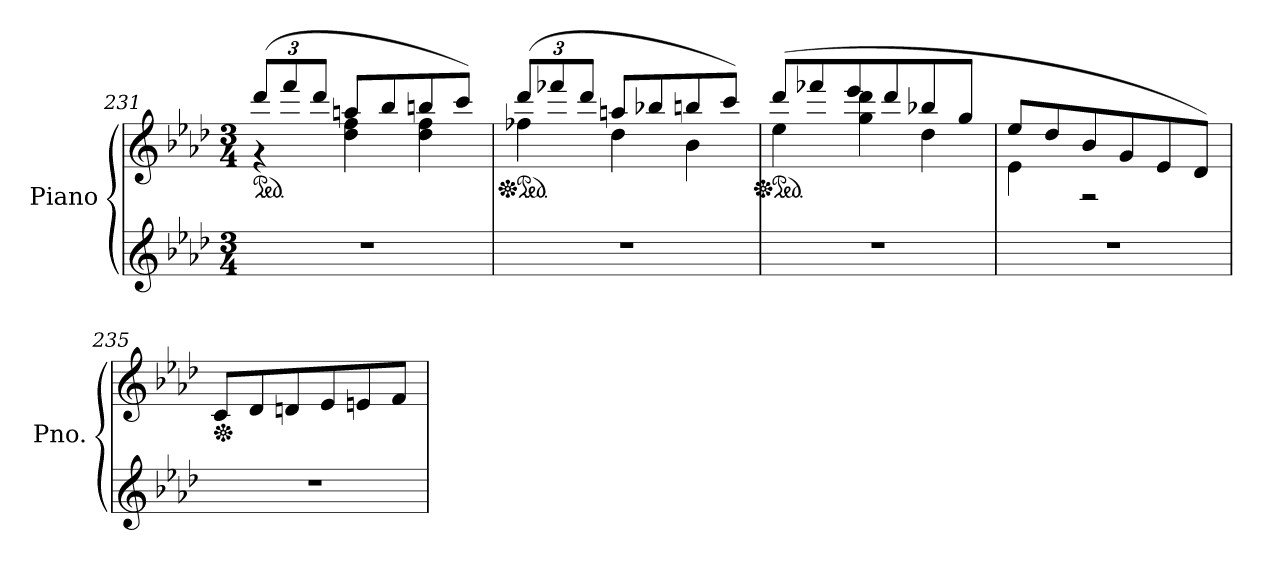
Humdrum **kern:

**kern	**kern
*part1	*part1
*staff2	*staff1
*I"Piano	*
*I'Pno.	*
*clefG2	*clefG2
*k[b-e-a-d-]	*k[b-e-a-d-]
*M3/4	*M3/4
*	*ped
*	*Xbrackettup
=231	=231
*	*^
2.r	(>12ddd-/L	4r
.	12fff/	.
.	12ddd-/J	.
.	8aan/L	4dd-\ 4ff\
.	8bb-/	.
.	8bbn/	4dd-\ 4ff\
.	8ccc/J)	.
!!LO:PB:g=z	!!
=232	=232	=232
*	*Xped	*
*	*ped	*
2.r	(>12ddd-/L	4ff-X\
.	12fff-X/	.
.	12ddd-/J	.
.	8aan/L	4dd-\
.	8bb-X/	.
.	8bbn/	4b-\
.	8ccc/J)	.
=233	=233	=233
*	*Xped	*
*	*ped	*
2.r	(>8ddd-/L	4ee-\
.	8fff-X/	.
.	8eee-/	4gg\ 4ddd-\
.	8ddd-/	.
.	8bb-X/	4dd-\
.	8gg/J	.
=234	=234	=234
2.r	8ee-/L	4e-\
.	8dd-/	.
.	8b-/	2r
.	8g/	.
.	8e-/	.
.	8d-/J)	.
*	*v	*v
=235	=235
*	*Xped
2.r	8c/L
.	8d-/
.	8dn/
.	8e-/
.	8en/
.	8f/J
=	=
*-	*-
